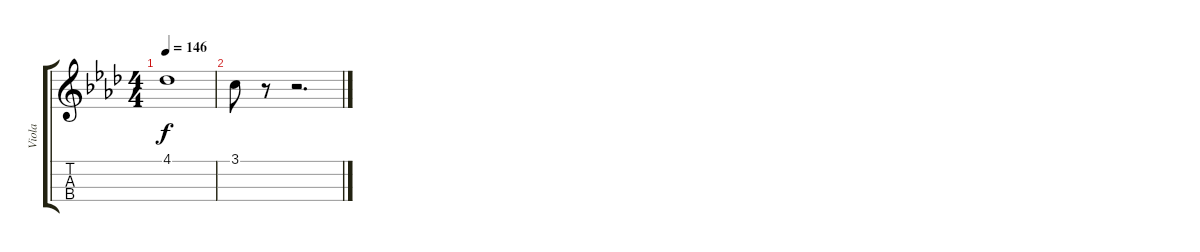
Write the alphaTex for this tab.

\track ("Viola" "Viola") {instrument viola}
\staff {score tabs}
\tuning (A4 D4 G3 C3) {hide}
\ts (4 4)
\tempo 146
\clef g2
\ks fminor
4.1.1{dy f} |
3.1.8 r.8 r.2{d}
